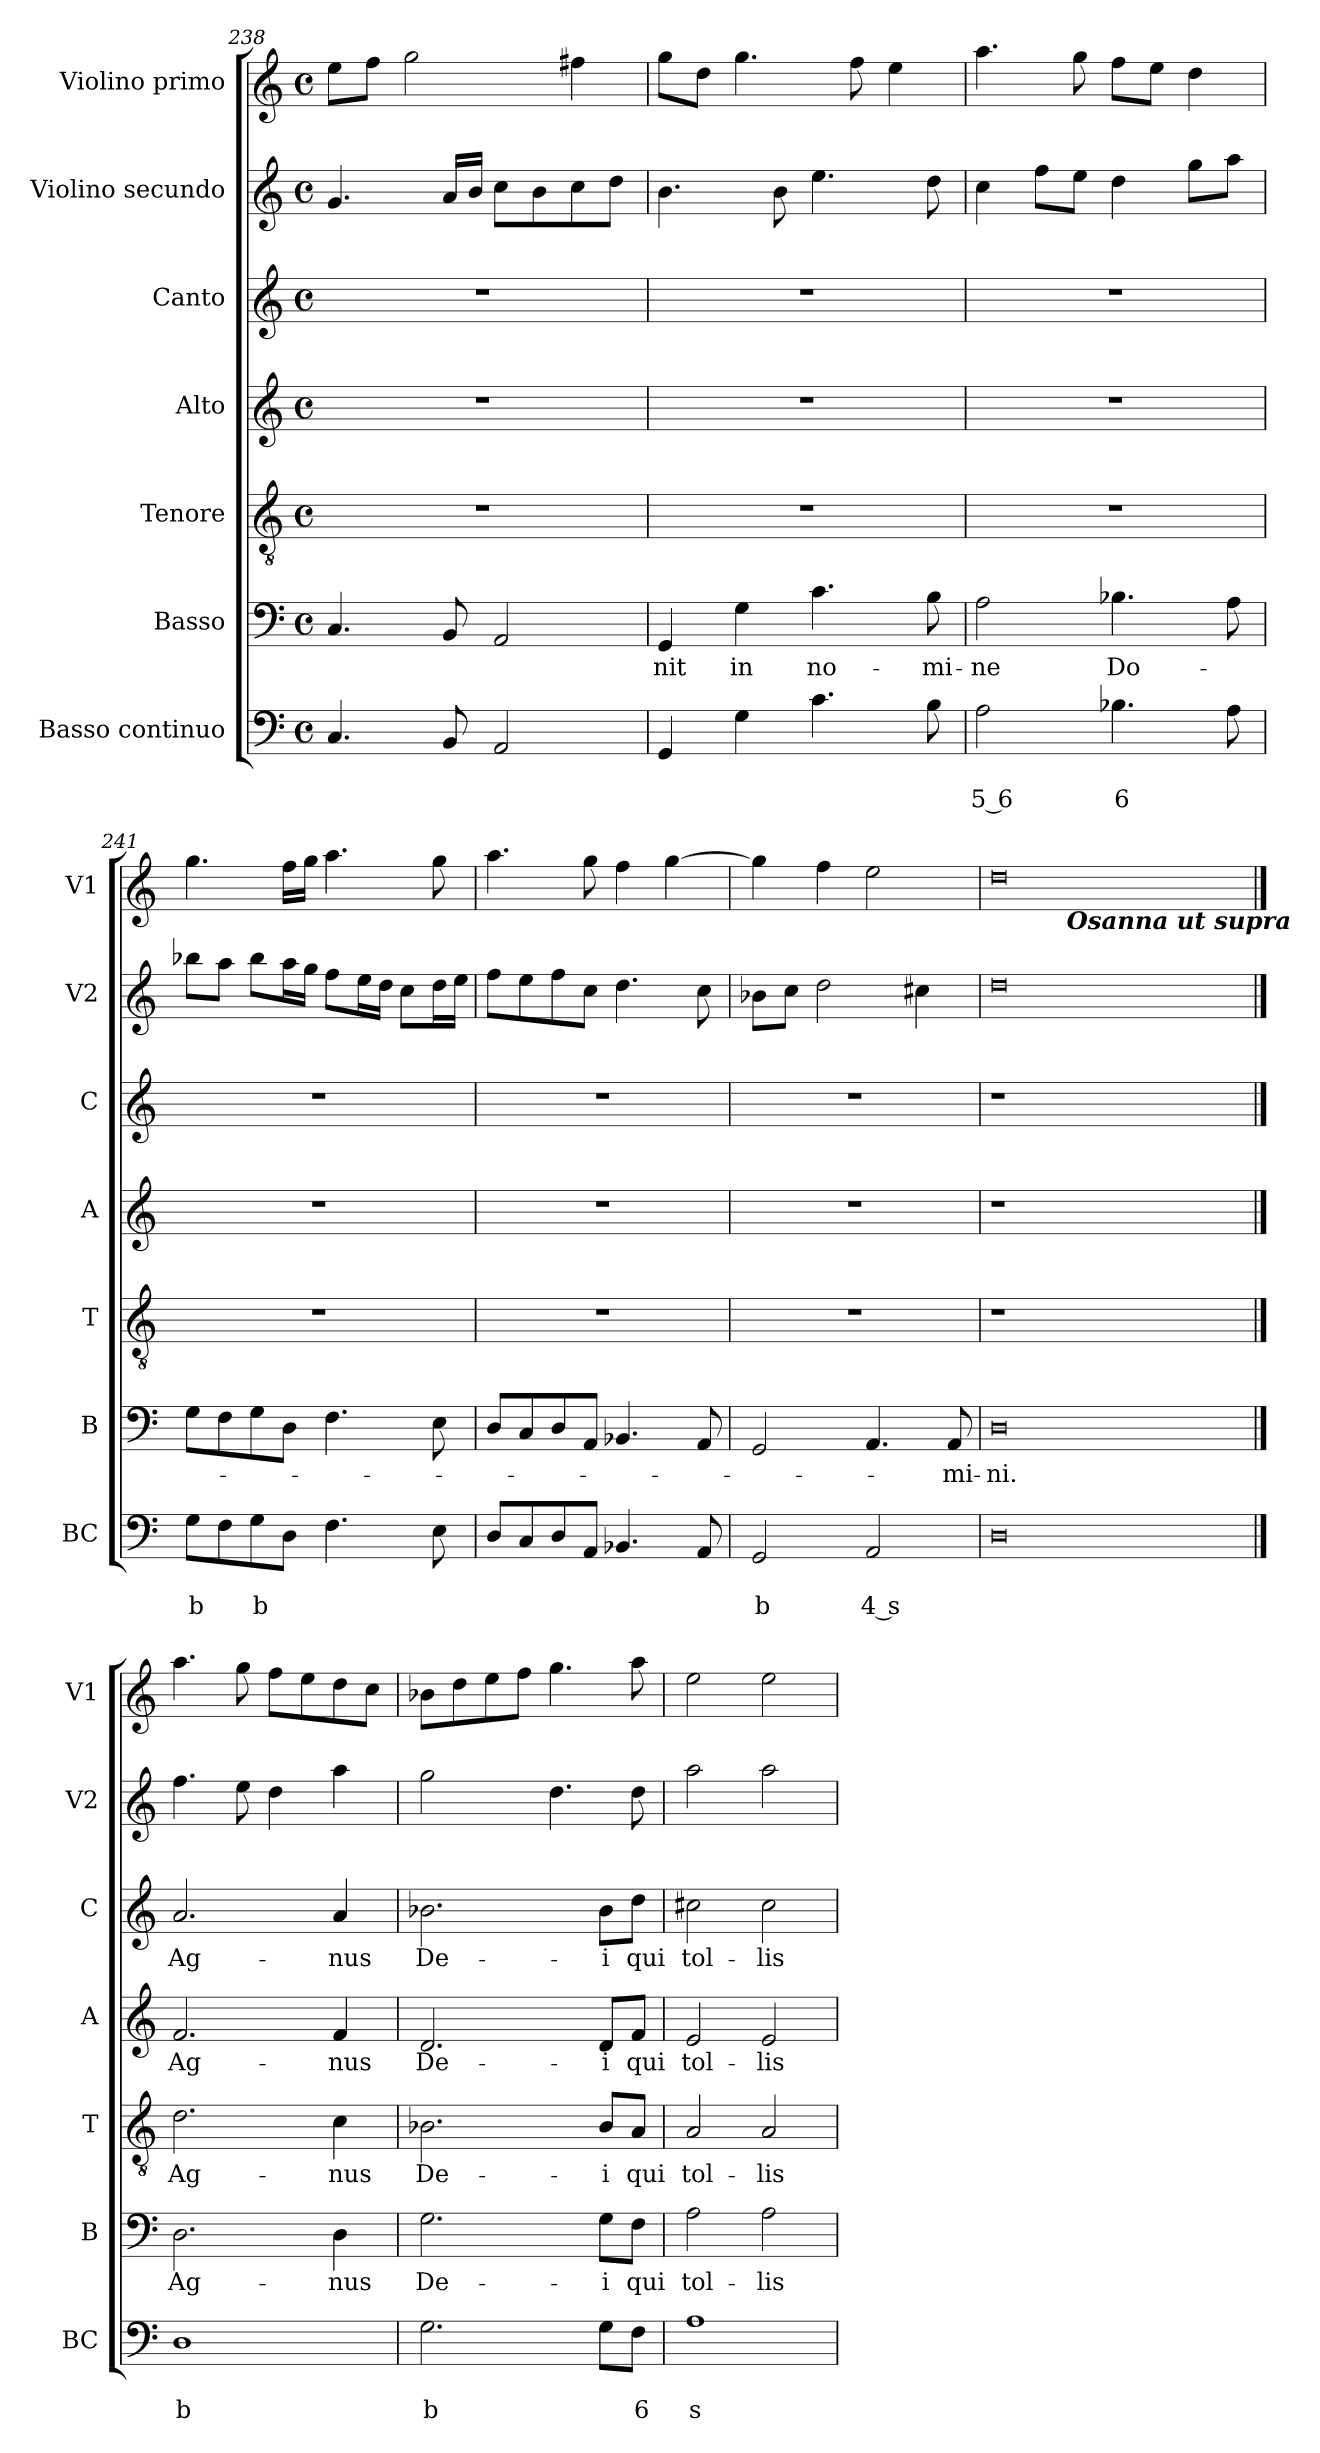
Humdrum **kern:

**kern	**text	**text	**kern	**text	**kern	**text	**kern	**text	**kern	**text	**kern	**kern
*part7	*part7	*part7	*part6	*part6	*part5	*part5	*part4	*part4	*part3	*part3	*part2	*part1
*staff7	*staff7	*staff7	*staff6	*staff6	*staff5	*staff5	*staff4	*staff4	*staff3	*staff3	*staff2	*staff1
*I"Basso continuo	*	*	*I"Basso	*	*I"Tenore	*	*I"Alto	*	*I"Canto	*	*I"Violino secundo	*I"Violino primo
*I'BC	*	*	*I'B	*	*I'T	*	*I'A	*	*I'C	*	*I'V2	*I'V1
*clefF4	*	*	*clefF4	*	*clefGv2	*	*clefG2	*	*clefG2	*	*clefG2	*clefG2
*k[]	*	*	*k[]	*	*k[]	*	*k[]	*	*k[]	*	*k[]	*k[]
*C:	*	*	*C:	*	*C:	*	*C:	*	*C:	*	*C:	*C:
*M4/4	*	*	*M4/4	*	*M4/4	*	*M4/4	*	*M4/4	*	*M4/4	*M4/4
*met(c)	*	*	*met(c)	*	*met(c)	*	*met(c)	*	*met(c)	*	*met(c)	*met(c)
=238	=238	=238	=238	=238	=238	=238	=238	=238	=238	=238	=238	=238
4.C/	.	.	4.C/	.	1r	.	1r	.	1r	.	4.g/	8ee\L
.	.	.	.	.	.	.	.	.	.	.	.	8ff\J
.	.	.	.	.	.	.	.	.	.	.	.	2gg\
8BB/	.	.	8BB/	.	.	.	.	.	.	.	16a/LL	.
.	.	.	.	.	.	.	.	.	.	.	16b/JJ	.
2AA/	.	.	2AA/	.	.	.	.	.	.	.	8cc\L	.
.	.	.	.	.	.	.	.	.	.	.	8b\	.
.	.	.	.	.	.	.	.	.	.	.	8cc\	4ff#X\
.	.	.	.	.	.	.	.	.	.	.	8dd\J	.
=239	=239	=239	=239	=239	=239	=239	=239	=239	=239	=239	=239	=239
!	!	!	!	!LO:LY:b	!	!	!	!	!	!	!	!
4GG/	.	.	4GG/	-nit	1r	.	1r	.	1r	.	4.b\	8gg\L
.	.	.	.	.	.	.	.	.	.	.	.	8dd\J
!	!	!	!	!LO:LY:b	!	!	!	!	!	!	!	!
4G\	.	.	4G\	in	.	.	.	.	.	.	.	4.gg\
.	.	.	.	.	.	.	.	.	.	.	8b\	.
!	!	!	!	!LO:LY:b	!	!	!	!	!	!	!	!
4.c\	.	.	4.c\	no-	.	.	.	.	.	.	4.ee\	.
.	.	.	.	.	.	.	.	.	.	.	.	8ff\
.	.	.	.	.	.	.	.	.	.	.	.	4ee\
!	!	!	!	!LO:LY:b	!	!	!	!	!	!	!	!
8B\	.	.	8B\	-mi-	.	.	.	.	.	.	8dd\	.
!!LO:LB:g=z
=240	=240	=240	=240	=240	=240	=240	=240	=240	=240	=240	=240	=240
!	!	!LO:LY:b	!	!LO:LY:b	!	!	!	!	!	!	!	!
2A\	.	5 6	2A\	-ne	1r	.	1r	.	1r	.	4cc\	4.aa\
.	.	.	.	.	.	.	.	.	.	.	8ff\L	.
.	.	.	.	.	.	.	.	.	.	.	8ee\J	8gg\
!	!	!LO:LY:b	!	!LO:LY:b	!	!	!	!	!	!	!	!
4.B-X\	.	6	4.B-X\	Do-	.	.	.	.	.	.	4dd\	8ff\L
.	.	.	.	.	.	.	.	.	.	.	.	8ee\J
.	.	.	.	.	.	.	.	.	.	.	8gg\L	4dd\
8A\	.	.	8A\	.	.	.	.	.	.	.	8aa\J	.
=241	=241	=241	=241	=241	=241	=241	=241	=241	=241	=241	=241	=241
!	!	!LO:LY:b	!	!	!	!	!	!	!	!	!	!
8G\L	.	b	8G\L	.	1r	.	1r	.	1r	.	8bb-X\L	4.gg\
8F\	.	.	8F\	.	.	.	.	.	.	.	8aa\J	.
!	!	!LO:LY:b	!	!	!	!	!	!	!	!	!	!
8G\	.	b	8G\	.	.	.	.	.	.	.	8bb-\L	.
8D\J	.	.	8D\J	.	.	.	.	.	.	.	16aa\L	16ff\LL
.	.	.	.	.	.	.	.	.	.	.	16gg\JJ	16gg\JJ
4.F\	.	.	4.F\	.	.	.	.	.	.	.	8ff\L	4.aa\
.	.	.	.	.	.	.	.	.	.	.	16ee\L	.
.	.	.	.	.	.	.	.	.	.	.	16dd\JJ	.
.	.	.	.	.	.	.	.	.	.	.	8cc\L	.
8E\	.	.	8E\	.	.	.	.	.	.	.	16dd\L	8gg\
.	.	.	.	.	.	.	.	.	.	.	16ee\JJ	.
=242	=242	=242	=242	=242	=242	=242	=242	=242	=242	=242	=242	=242
8D/L	.	.	8D/L	.	1r	.	1r	.	1r	.	8ff\L	4.aa\
8C/	.	.	8C/	.	.	.	.	.	.	.	8ee\	.
8D/	.	.	8D/	.	.	.	.	.	.	.	8ff\	.
8AA/J	.	.	8AA/J	.	.	.	.	.	.	.	8cc\J	8gg\
4.BB-X/	.	.	4.BB-X/	.	.	.	.	.	.	.	4.dd\	4ff\
.	.	.	.	.	.	.	.	.	.	.	.	[4gg\
8AA/	.	.	8AA/	.	.	.	.	.	.	.	8cc\	.
=243	=243	=243	=243	=243	=243	=243	=243	=243	=243	=243	=243	=243
!	!	!LO:LY:b	!	!	!	!	!	!	!	!	!	!
2GG/	.	b	2GG/	.	1r	.	1r	.	1r	.	8b-X\L	4gg\]
.	.	.	.	.	.	.	.	.	.	.	8cc\J	.
.	.	.	.	.	.	.	.	.	.	.	2dd\	4ff\
!	!	!LO:LY:b	!	!	!	!	!	!	!	!	!	!
2AA/	.	4 s	4.AA/	.	.	.	.	.	.	.	.	2ee\
.	.	.	.	.	.	.	.	.	.	.	4cc#X\	.
!	!	!	!	!LO:LY:b	!	!	!	!	!	!	!	!
.	.	.	8AA/	-mi-	.	.	.	.	.	.	.	.
=244	=244	=244	=244	=244	=244	=244	=244	=244	=244	=244	=244	=244
!	!	!	!	!LO:LY:b	!	!	!	!	!	!	!	!
*	*	*	*	*	*	*	*	*	*	*	*	*^
0D	.	.	0D	-ni.	1r	.	1r	.	1r	.	0dd	0dd	2ryy
!	!	!	!	!	!	!	!	!	!	!	!	!	!LO:TX:b:Bi:t=Osanna ut supra
.	.	.	.	.	.	.	.	.	.	.	.	.	1.ryy
.	.	.	.	.	1ryy	.	1ryy	.	1ryy	.	.	.	.
!!LO:PB:g=z
==244X4	==244X4	==244X4	==244X4	==244X4	==244X4	==244X4	==244X4	==244X4	==244X4	==244X4	==244X4	==244X4	==244X4
!	!	!LO:LY:b	!	!LO:LY:b	!	!LO:LY:b	!	!LO:LY:b	!	!LO:LY:b	!	!	!
*	*	*	*	*	*	*	*	*	*	*	*	*v	*v
1D	.	b	2.D\	Ag-	2.d\	Ag-	2.f/	Ag-	2.a/	Ag-	4.ff\	4.aa\
.	.	.	.	.	.	.	.	.	.	.	8ee\	8gg\
.	.	.	.	.	.	.	.	.	.	.	4dd\	8ff\L
.	.	.	.	.	.	.	.	.	.	.	.	8ee\
!	!	!	!	!LO:LY:b	!	!LO:LY:b	!	!LO:LY:b	!	!LO:LY:b	!	!
.	.	.	4D\	-nus	4c\	-nus	4f/	-nus	4a/	-nus	4aa\	8dd\
.	.	.	.	.	.	.	.	.	.	.	.	8cc\J
=245	=245	=245	=245	=245	=245	=245	=245	=245	=245	=245	=245	=245
!	!	!LO:LY:b	!	!LO:LY:b	!	!LO:LY:b	!	!LO:LY:b	!	!LO:LY:b	!	!
2.G\	.	b	2.G\	De-	2.B-X\	De-	2.d/	De-	2.b-X\	De-	2gg\	8b-X\L
.	.	.	.	.	.	.	.	.	.	.	.	8dd\
.	.	.	.	.	.	.	.	.	.	.	.	8ee\
.	.	.	.	.	.	.	.	.	.	.	.	8ff\J
.	.	.	.	.	.	.	.	.	.	.	4.dd\	4.gg\
!	!	!	!	!LO:LY:b	!	!LO:LY:b	!	!LO:LY:b	!	!LO:LY:b	!	!
8G\L	.	.	8G\L	-i	8B-/L	-i	8d/L	-i	8b-\L	-i	.	.
!	!	!LO:LY:b	!	!LO:LY:b	!	!LO:LY:b	!	!LO:LY:b	!	!LO:LY:b	!	!
8F\J	.	6	8F\J	qui	8A/J	qui	8f/J	qui	8dd\J	qui	8dd\	8aa\
=246	=246	=246	=246	=246	=246	=246	=246	=246	=246	=246	=246	=246
!	!	!LO:LY:b	!	!LO:LY:b	!	!LO:LY:b	!	!LO:LY:b	!	!LO:LY:b	!	!
1A	.	s	2A\	tol-	2A/	tol-	2e/	tol-	2cc#X\	tol-	2aa\	2ee\
!	!	!	!	!LO:LY:b	!	!LO:LY:b	!	!LO:LY:b	!	!LO:LY:b	!	!
.	.	.	2A\	-lis	2A/	-lis	2e/	-lis	2cc#\	-lis	2aa\	2ee\
=	=	=	=	=	=	=	=	=	=	=	=	=
*-	*-	*-	*-	*-	*-	*-	*-	*-	*-	*-	*-	*-
